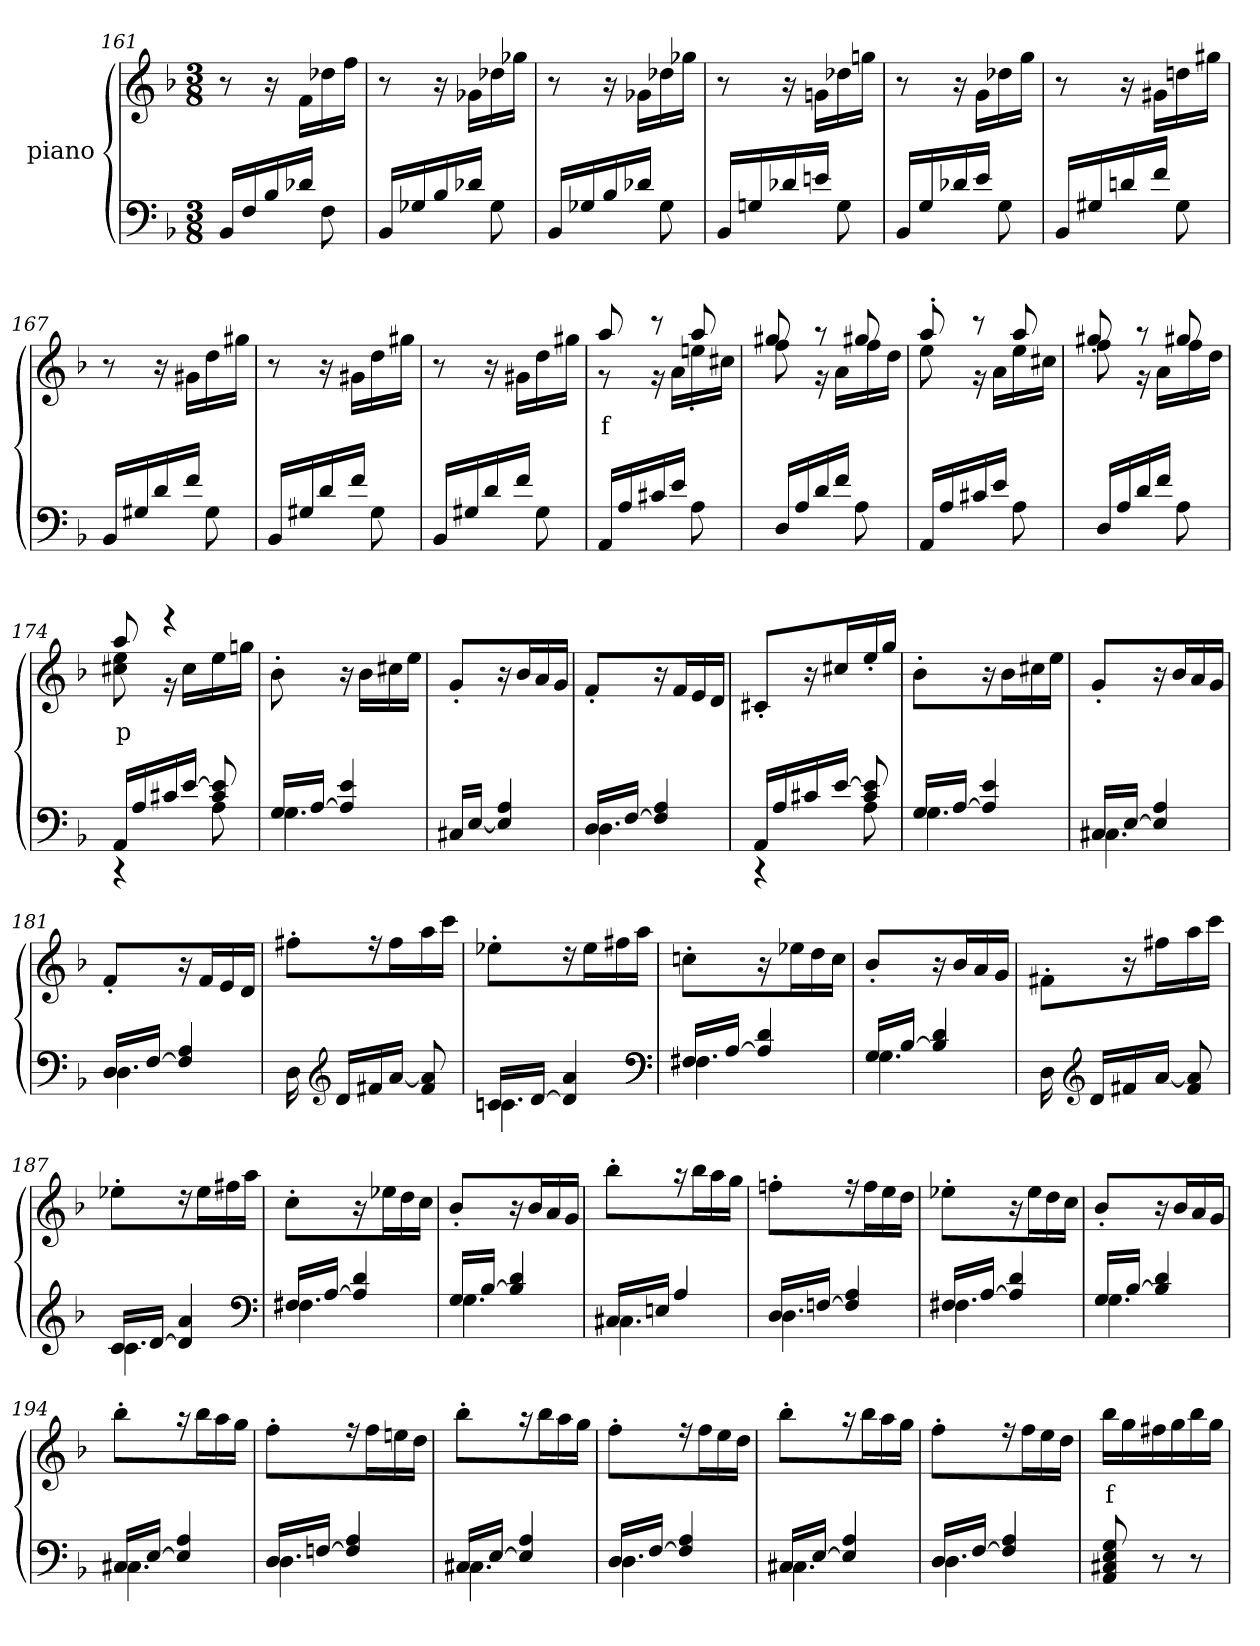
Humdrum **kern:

**kern	**kern	**text
*part2	*part1	*part1
*staff2	*staff1	*staff1
*	*I"piano	*
*clefF4	*clefG2	*
*k[b-]	*k[b-]	*
*d:	*d:	*
*M3/8	*M3/8	*
=161	=161	=161
16BB-/LL	8r	.
16F/	.	.
16B-/	16r	.
16d-X/JJ	16f\LL	.
8F\	16dd-X\	.
.	16ff\JJ	.
=162	=162	=162
16BB-/LL	8r	.
16G-X/	.	.
16B-/	16r	.
16d-X/JJ	16g-X\LL	.
8G-\	16dd-X\	.
.	16gg-\JJ	.
=163	=163	=163
16BB-/LL	8r	.
16G-X/	.	.
16B-/	16r	.
16d-X/JJ	16g-X\LL	.
8G-\	16dd-X\	.
.	16gg-\JJ	.
=164	=164	=164
16BB-/LL	8r	.
16Gn/	.	.
16d-X/	16r	.
16en/JJ	16gn\LL	.
8G\	16dd-X\	.
.	16ggn\JJ	.
=165	=165	=165
16BB-/LL	8r	.
16G/	.	.
16d-X/	16r	.
16e/JJ	16g\LL	.
8G\	16dd-X\	.
.	16gg\JJ	.
=166	=166	=166
16BB-/LL	8r	.
16G#X/	.	.
16dn/	16r	.
16f/JJ	16g#X\LL	.
8G#\	16ddn\	.
.	16gg#\JJ	.
=167	=167	=167
16BB-/LL	8r	.
16G#X/	.	.
16d/	16r	.
16f/JJ	16g#X\LL	.
8G#\	16dd\	.
.	16gg#\JJ	.
=168	=168	=168
16BB-/LL	8r	.
16G#X/	.	.
16d/	16r	.
16f/JJ	16g#X\LL	.
8G#\	16dd\	.
.	16gg#\JJ	.
=169	=169	=169
16BB-/LL	8r	.
16G#X/	.	.
16d/	16r	.
16f/JJ	16g#X\LL	.
8G#\	16dd\	.
.	16gg#\JJ	.
=170	=170	=170
*	*^	*
16AA/LL	8aa/	8r	f
16A/	.	.	.
16c#X/	8r	16r	.
16e/JJ	.	16a\LL	.
8A\	8aa/	16een'>\	.
.	.	16cc#X\JJ	.
=171	=171	=171	=171
16D/LL	8ff\	8gg#/	.
16A/	.	.	.
16d/	8r	16r	.
16f/JJ	.	16a\LL	.
8A\	8gg#X/	16ff\	.
.	.	16dd\JJ	.
=172	=172	=172	=172
16AA/LL	8aa'>/	8ee\	.
16A/	.	.	.
16c#X/	8r	16r	.
16e/JJ	.	16a\LL	.
8A\	8aa/	16ee\	.
.	.	16cc#X\JJ	.
=173	=173	=173	=173
16D/LL	8ff\	8gg#'>/	.
16A/	.	.	.
16d/	8r	16r	.
16f/JJ	.	16a\LL	.
8A\	8gg#X/	16ff\	.
.	.	16dd\JJ	.
=174	=174	=174	=174
*^	*	*	*
16AA/LL	4r	8aa/	8cc#X\ 8ee\	p
16A/	.	.	.	.
16c#X/	.	4r	16r	.
[16e/JJ	.	.	16cc#\LL	.
8c#/ 8e/]	8A\	.	16ee\	.
.	.	.	16ggn\JJ	.
*	*	*v	*v	*
=175	=175	=175	=175
16G/LL	4.G\	8b-'>\	.
[16A/JJ	.	.	.
4A/] 4e/	.	16r	.
.	.	16b-\LL	.
.	.	16cc#X\	.
.	.	16ee\JJ	.
*v	*v	*	*
=176	=176	=176
16C#X/LL	8g'>/L	.
[16E/JJ	.	.
4E/] 4A/	16r	.
.	16b-/L	.
.	16a/	.
.	16g/JJ	.
=177	=177	=177
*^	*	*
16D/LL	4.D\	8f'>/L	.
[16F/JJ	.	.	.
4F/] 4A/	.	16r	.
.	.	16f/L	.
.	.	16e/	.
.	.	16d/JJ	.
=178	=178	=178	=178
16AA/LL	4r	8c#X'>/L	.
16A/	.	.	.
16c#X/	.	16r	.
[16e/JJ	.	16cc#/L	.
8c#/ 8e/]	8A\	16ee'>/	.
.	.	16gg/JJ	.
=179	=179	=179	=179
16G/LL	4.G\	8b-'>\L	.
[16A/JJ	.	.	.
4A/] 4e/	.	16r	.
.	.	16b-\L	.
.	.	16cc#X\	.
.	.	16ee\JJ	.
=180	=180	=180	=180
16C#X/LL	4.C#\	8g'>/L	.
[16E/JJ	.	.	.
4E/] 4A/	.	16r	.
.	.	16b-/L	.
.	.	16a/	.
.	.	16g/JJ	.
=181	=181	=181	=181
16D/LL	4.D\	8f'>/L	.
[16F/JJ	.	.	.
4F/] 4A/	.	16r	.
.	.	16f/L	.
.	.	16e/	.
.	.	16d/JJ	.
*v	*v	*	*
=182	=182	=182
16D\	8ff#X'>\L	.
*clefG2	*	*
16d/LL	.	.
16f#X/	16r	.
[16a/JJ	16ff#\L	.
8f#/ 8a/]	16aa\	.
.	16ccc\JJ	.
=183	=183	=183
*^	*	*
16cn/LL	4.cn\	8ee-X'>\L	.
[16d/JJ	.	.	.
4d/] 4a/	.	16r	.
.	.	16ee-\L	.
.	.	16ff#X\	.
.	.	16aa\JJ	.
*clefF4	*	*	*
=184	=184	=184	=184
16F#X/LL	4.F#\	8ccn'>\L	.
[16A/JJ	.	.	.
4A/] 4d/	.	16r	.
.	.	16ee-X\L	.
.	.	16dd\	.
.	.	16cc\JJ	.
=185	=185	=185	=185
16G/LL	4.G\	8b-'>/L	.
[16B-/JJ	.	.	.
4B-/] 4d/	.	16r	.
.	.	16b-/L	.
.	.	16a/	.
.	.	16g/JJ	.
*v	*v	*	*
=186	=186	=186
16D\	8f#X'>\L	.
*clefG2	*	*
16d/LL	.	.
16f#X/	16r	.
[16a/JJ	16ff#\L	.
8f#/ 8a/]	16aa\	.
.	16ccc\JJ	.
=187	=187	=187
*^	*	*
16c/LL	4.c\	8ee-X'>\L	.
[16d/JJ	.	.	.
4d/] 4a/	.	16r	.
.	.	16ee-\L	.
.	.	16ff#X\	.
.	.	16aa\JJ	.
*clefF4	*	*	*
=188	=188	=188	=188
16F#X/LL	4.F#\	8cc'>\L	.
[16A/JJ	.	.	.
4A/] 4d/	.	16r	.
.	.	16ee-X\L	.
.	.	16dd\	.
.	.	16cc\JJ	.
=189	=189	=189	=189
16G/LL	4.G\	8b-'>/L	.
[16B-/JJ	.	.	.
4B-/] 4d/	.	16r	.
.	.	16b-/L	.
.	.	16a/	.
.	.	16g/JJ	.
=190	=190	=190	=190
16C#X/LL	4.C#\	8bb-'>\L	.
16En/JJ	.	.	.
4A/	.	16r	.
.	.	16bb-\L	.
.	.	16aa\	.
.	.	16gg\JJ	.
=191	=191	=191	=191
16D/LL	4.D\	8ffn'>\L	.
[16Fn/JJ	.	.	.
4F/] 4A/	.	16r	.
.	.	16ff\L	.
.	.	16ee\	.
.	.	16dd\JJ	.
=192	=192	=192	=192
16F#X/LL	4.F#\	8ee-X'>\L	.
[16A/JJ	.	.	.
4A/] 4d/	.	16r	.
.	.	16ee-\L	.
.	.	16dd\	.
.	.	16cc\JJ	.
=193	=193	=193	=193
16G/LL	4.G\	8b-'>/L	.
[16B-/JJ	.	.	.
4B-/] 4d/	.	16r	.
.	.	16b-/L	.
.	.	16a/	.
.	.	16g/JJ	.
=194	=194	=194	=194
16C#X/LL	4.C#\	8bb-'>\L	.
[16E/JJ	.	.	.
4E/] 4A/	.	16r	.
.	.	16bb-\L	.
.	.	16aa\	.
.	.	16gg\JJ	.
=195	=195	=195	=195
16D/LL	4.D\	8ff'>\L	.
[16Fn/JJ	.	.	.
4F/] 4A/	.	16r	.
.	.	16ff\L	.
.	.	16een\	.
.	.	16dd\JJ	.
=196	=196	=196	=196
16C#X/LL	4.C#\	8bb-'>\L	.
[16E/JJ	.	.	.
4E/] 4A/	.	16r	.
.	.	16bb-\L	.
.	.	16aa\	.
.	.	16gg\JJ	.
=197	=197	=197	=197
16D/LL	4.D\	8ff'>\L	.
[16F/JJ	.	.	.
4F/] 4A/	.	16r	.
.	.	16ff\L	.
.	.	16ee\	.
.	.	16dd\JJ	.
=198	=198	=198	=198
16C#X/LL	4.C#\	8bb-'>\L	.
[16E/JJ	.	.	.
4E/] 4A/	.	16r	.
.	.	16bb-\L	.
.	.	16aa\	.
.	.	16gg\JJ	.
=199	=199	=199	=199
16D/LL	4.D\	8ff'>\L	.
[16F/JJ	.	.	.
4F/] 4A/	.	16r	.
.	.	16ff\L	.
.	.	16ee\	.
.	.	16dd\JJ	.
*v	*v	*	*
=200	=200	=200
8AA/ 8C#X/ 8E/ 8G/	16bb-\LL	f
.	16gg\	.
8r	16ff#X\	.
.	16gg\	.
8r	16bb-\	.
.	16gg\JJ	.
=	=	=
*-	*-	*-
